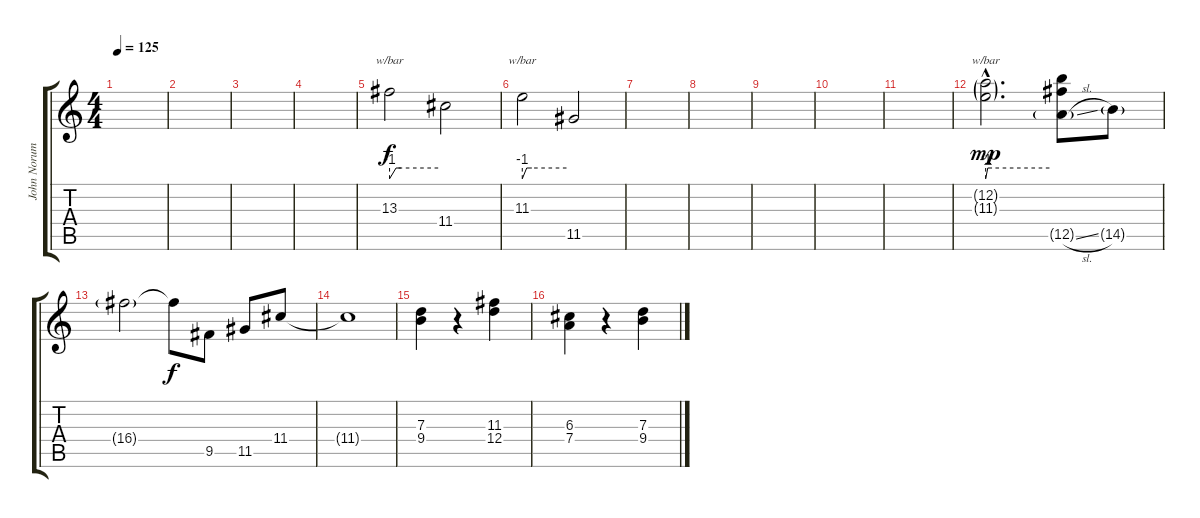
\track ("John Norum Solo 2" "John Norum") {instrument overdrivenguitar}
\staff {score tabs}
\tuning (E4 B3 G3 D3 A2 E2) {hide}
\ts (4 4)
\tempo 125
\clef g2
\ks c
|
|
|
|
13.3.2{tbe (custom default 0 -4 8 0 14 0 60 0)} 11.4.2 |
11.3.2{tbe (custom default 0 -4 6 0 13 0 60 0)} 11.5.2 |
|
|
|
|
|
(12.2{g hac} 11.3{g hac}).2{d tbe (custom default 0 -4 2 0 6 0 60 0) dy mp} (12.2{t} 11.3{t} 12.5{sl g}).8 14.5{g}.8 |
16.4{g}.2 16.4{t}.8{dy f} 9.5.8 11.5.8 11.4.8 |
11.4{t}.1 |
(7.3 9.4).4 r.4 (11.3 12.4).4 |
(6.3 7.4).4 r.4 (7.3 9.4).4
